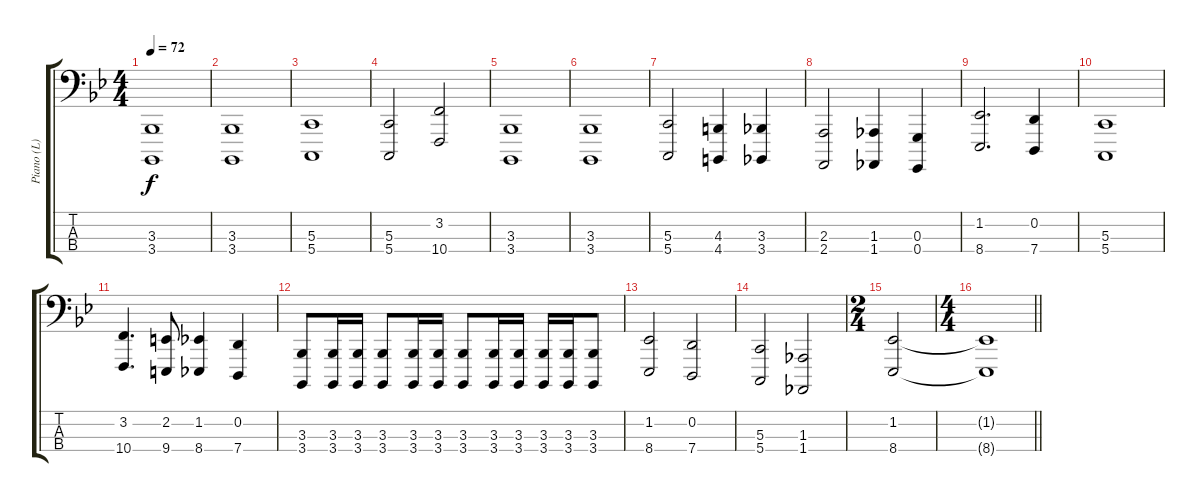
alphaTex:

\track ("Piano (L)" "Piano (L)") {instrument acousticgrandpiano}
\staff {score tabs}
\tuning (G2 D2 G1 G0) {hide}
\ts (4 4)
\tempo 72
\clef f4
\ks bb
(3.3 3.4).1{dy f} |
(3.3 3.4).1 |
(5.3 5.4).1 |
(5.3 5.4).2 (3.2 10.4).2 |
(3.3 3.4).1 |
(3.3 3.4).1 |
(5.3 5.4).2 (4.3 4.4).4 (3.3 3.4).4 |
(2.3 2.4).2 (1.3 1.4).4 (0.3 0.4).4 |
(1.2 8.4).2{d} (0.2 7.4).4 |
(5.3 5.4).1 |
(3.2 10.4).4{d} (2.2 9.4).8 (1.2 8.4).4 (0.2 7.4).4 |
(3.3 3.4).8 (3.3 3.4).16 (3.3 3.4).16 (3.3 3.4).8 (3.3 3.4).16 (3.3 3.4).16 (3.3 3.4).8 (3.3 3.4).16 (3.3 3.4).16 (3.3 3.4).16 (3.3 3.4).16 (3.3 3.4).8 |
(1.2 8.4).2 (0.2 7.4).2 |
(5.3 5.4).2 (1.3 1.4).2 |
\ts (2 4)
(1.2 8.4).2 |
\ts (4 4)
\barLineRight lightlight
(1.2{t} 8.4{t}).1
